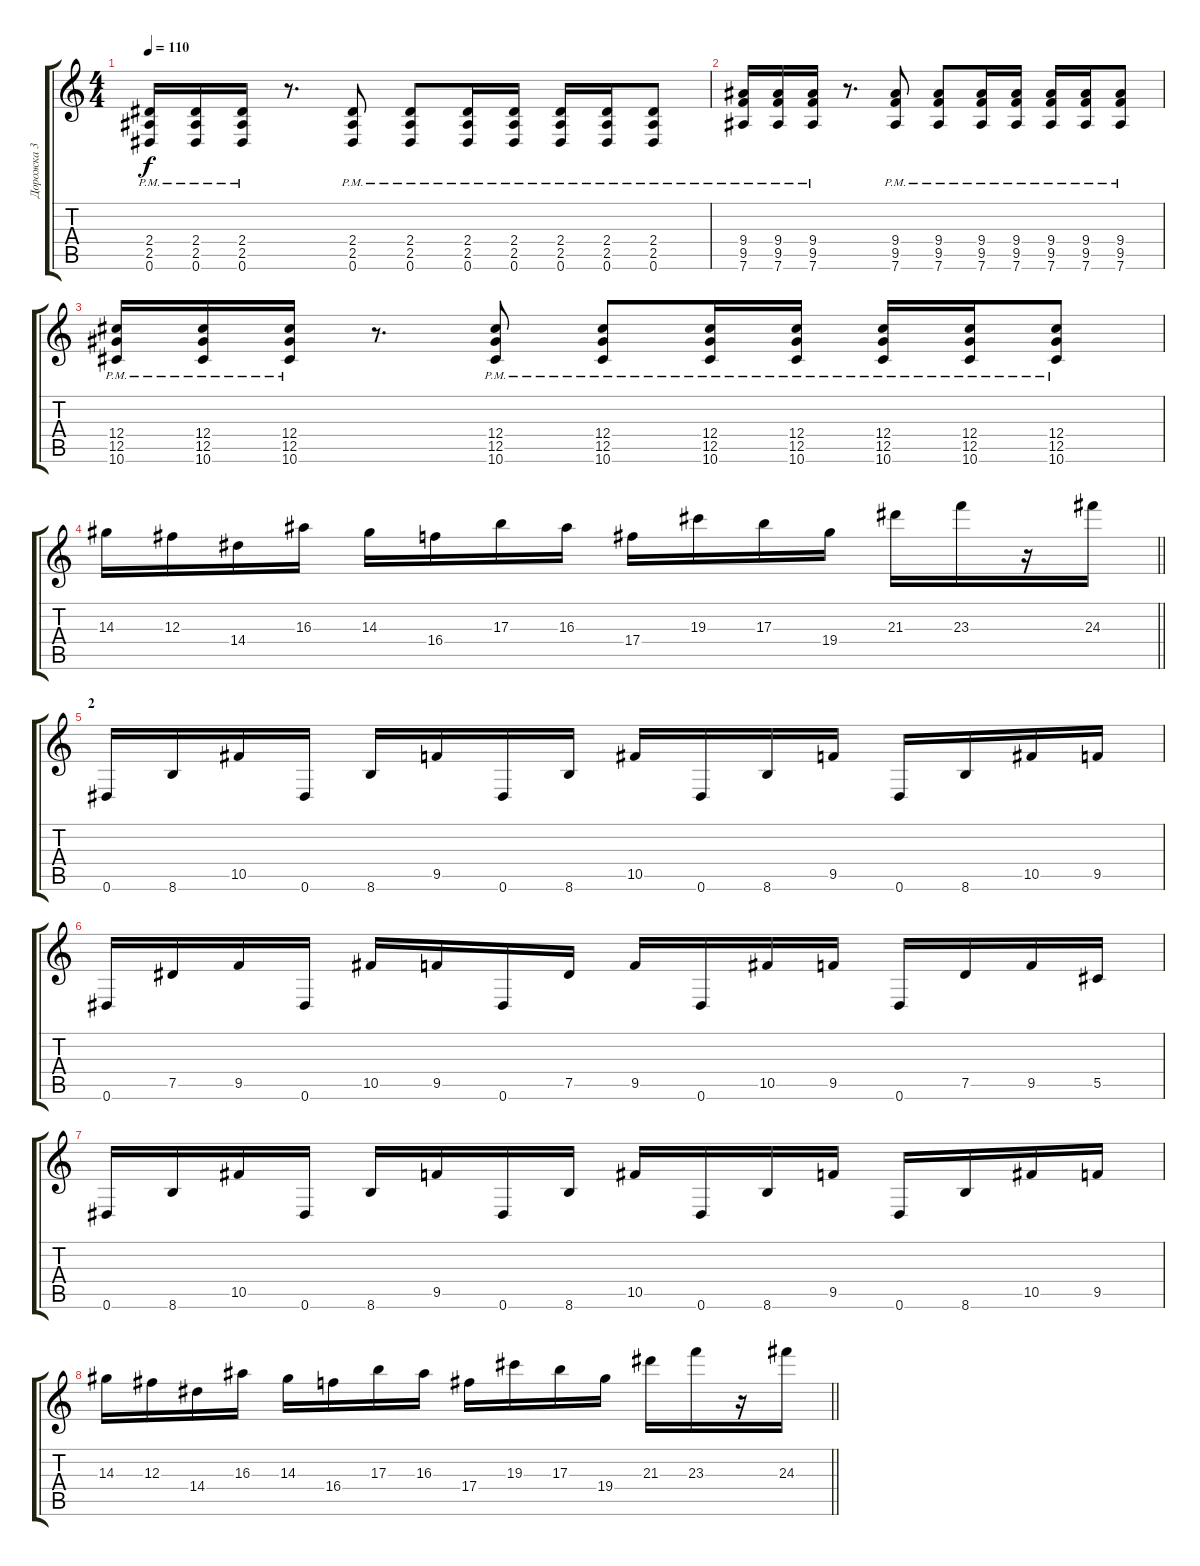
\track ("Дорожка 3" "Дорожка 3") {instrument distortionguitar}
\staff {score tabs}
\tuning (Eb4 Bb3 Gb3 Db3 Ab2 Eb2) {hide}
\ts (4 4)
\tempo 110
\clef g2
\ks c
(2.4{pm} 2.5{pm} 0.6{pm}).16{dy f instrument distortionguitar} (2.4{pm} 2.5{pm} 0.6{pm}).16 (2.4{pm} 2.5{pm} 0.6{pm}).16 r.8{d} (2.4{pm} 2.5{pm} 0.6{pm}).8 (2.4{pm} 2.5{pm} 0.6{pm}).8 (2.4{pm} 2.5{pm} 0.6{pm}).16 (2.4{pm} 2.5{pm} 0.6{pm}).16 (2.4{pm} 2.5{pm} 0.6{pm}).16 (2.4{pm} 2.5{pm} 0.6{pm}).16 (2.4{pm} 2.5{pm} 0.6{pm}).8 |
(9.4{pm} 9.5{pm} 7.6{pm}).16 (9.4{pm} 9.5{pm} 7.6{pm}).16 (9.4{pm} 9.5{pm} 7.6{pm}).16 r.8{d} (9.4{pm} 9.5{pm} 7.6{pm}).8 (9.4{pm} 9.5{pm} 7.6{pm}).8 (9.4{pm} 9.5{pm} 7.6{pm}).16 (9.4{pm} 9.5{pm} 7.6{pm}).16 (9.4{pm} 9.5{pm} 7.6{pm}).16 (9.4{pm} 9.5{pm} 7.6{pm}).16 (9.4{pm} 9.5{pm} 7.6{pm}).8 |
(12.4{pm} 12.5{pm} 10.6{pm}).16 (12.4{pm} 12.5{pm} 10.6{pm}).16 (12.4{pm} 12.5{pm} 10.6{pm}).16 r.8{d} (12.4{pm} 12.5{pm} 10.6{pm}).8 (12.4{pm} 12.5{pm} 10.6{pm}).8 (12.4{pm} 12.5{pm} 10.6{pm}).16 (12.4{pm} 12.5{pm} 10.6{pm}).16 (12.4{pm} 12.5{pm} 10.6{pm}).16 (12.4{pm} 12.5{pm} 10.6{pm}).16 (12.4{pm} 12.5{pm} 10.6{pm}).8 |
\barLineRight lightlight
14.3.16 12.3.16 14.4.16 16.3.16 14.3.16 16.4.16 17.3.16 16.3.16 17.4.16 19.3.16 17.3.16 19.4.16 21.3.16 23.3.16 r.16 24.3.16 |
\section ("" "2")
0.6.16 8.6.16 10.5.16 0.6.16 8.6.16 9.5.16 0.6.16 8.6.16 10.5.16 0.6.16 8.6.16 9.5.16 0.6.16 8.6.16 10.5.16 9.5.16 |
0.6.16 7.5.16 9.5.16 0.6.16 10.5.16 9.5.16 0.6.16 7.5.16 9.5.16 0.6.16 10.5.16 9.5.16 0.6.16 7.5.16 9.5.16 5.5.16 |
0.6.16 8.6.16 10.5.16 0.6.16 8.6.16 9.5.16 0.6.16 8.6.16 10.5.16 0.6.16 8.6.16 9.5.16 0.6.16 8.6.16 10.5.16 9.5.16 |
\barLineRight lightlight
14.3.16 12.3.16 14.4.16 16.3.16 14.3.16 16.4.16 17.3.16 16.3.16 17.4.16 19.3.16 17.3.16 19.4.16 21.3.16 23.3.16 r.16 24.3.16
